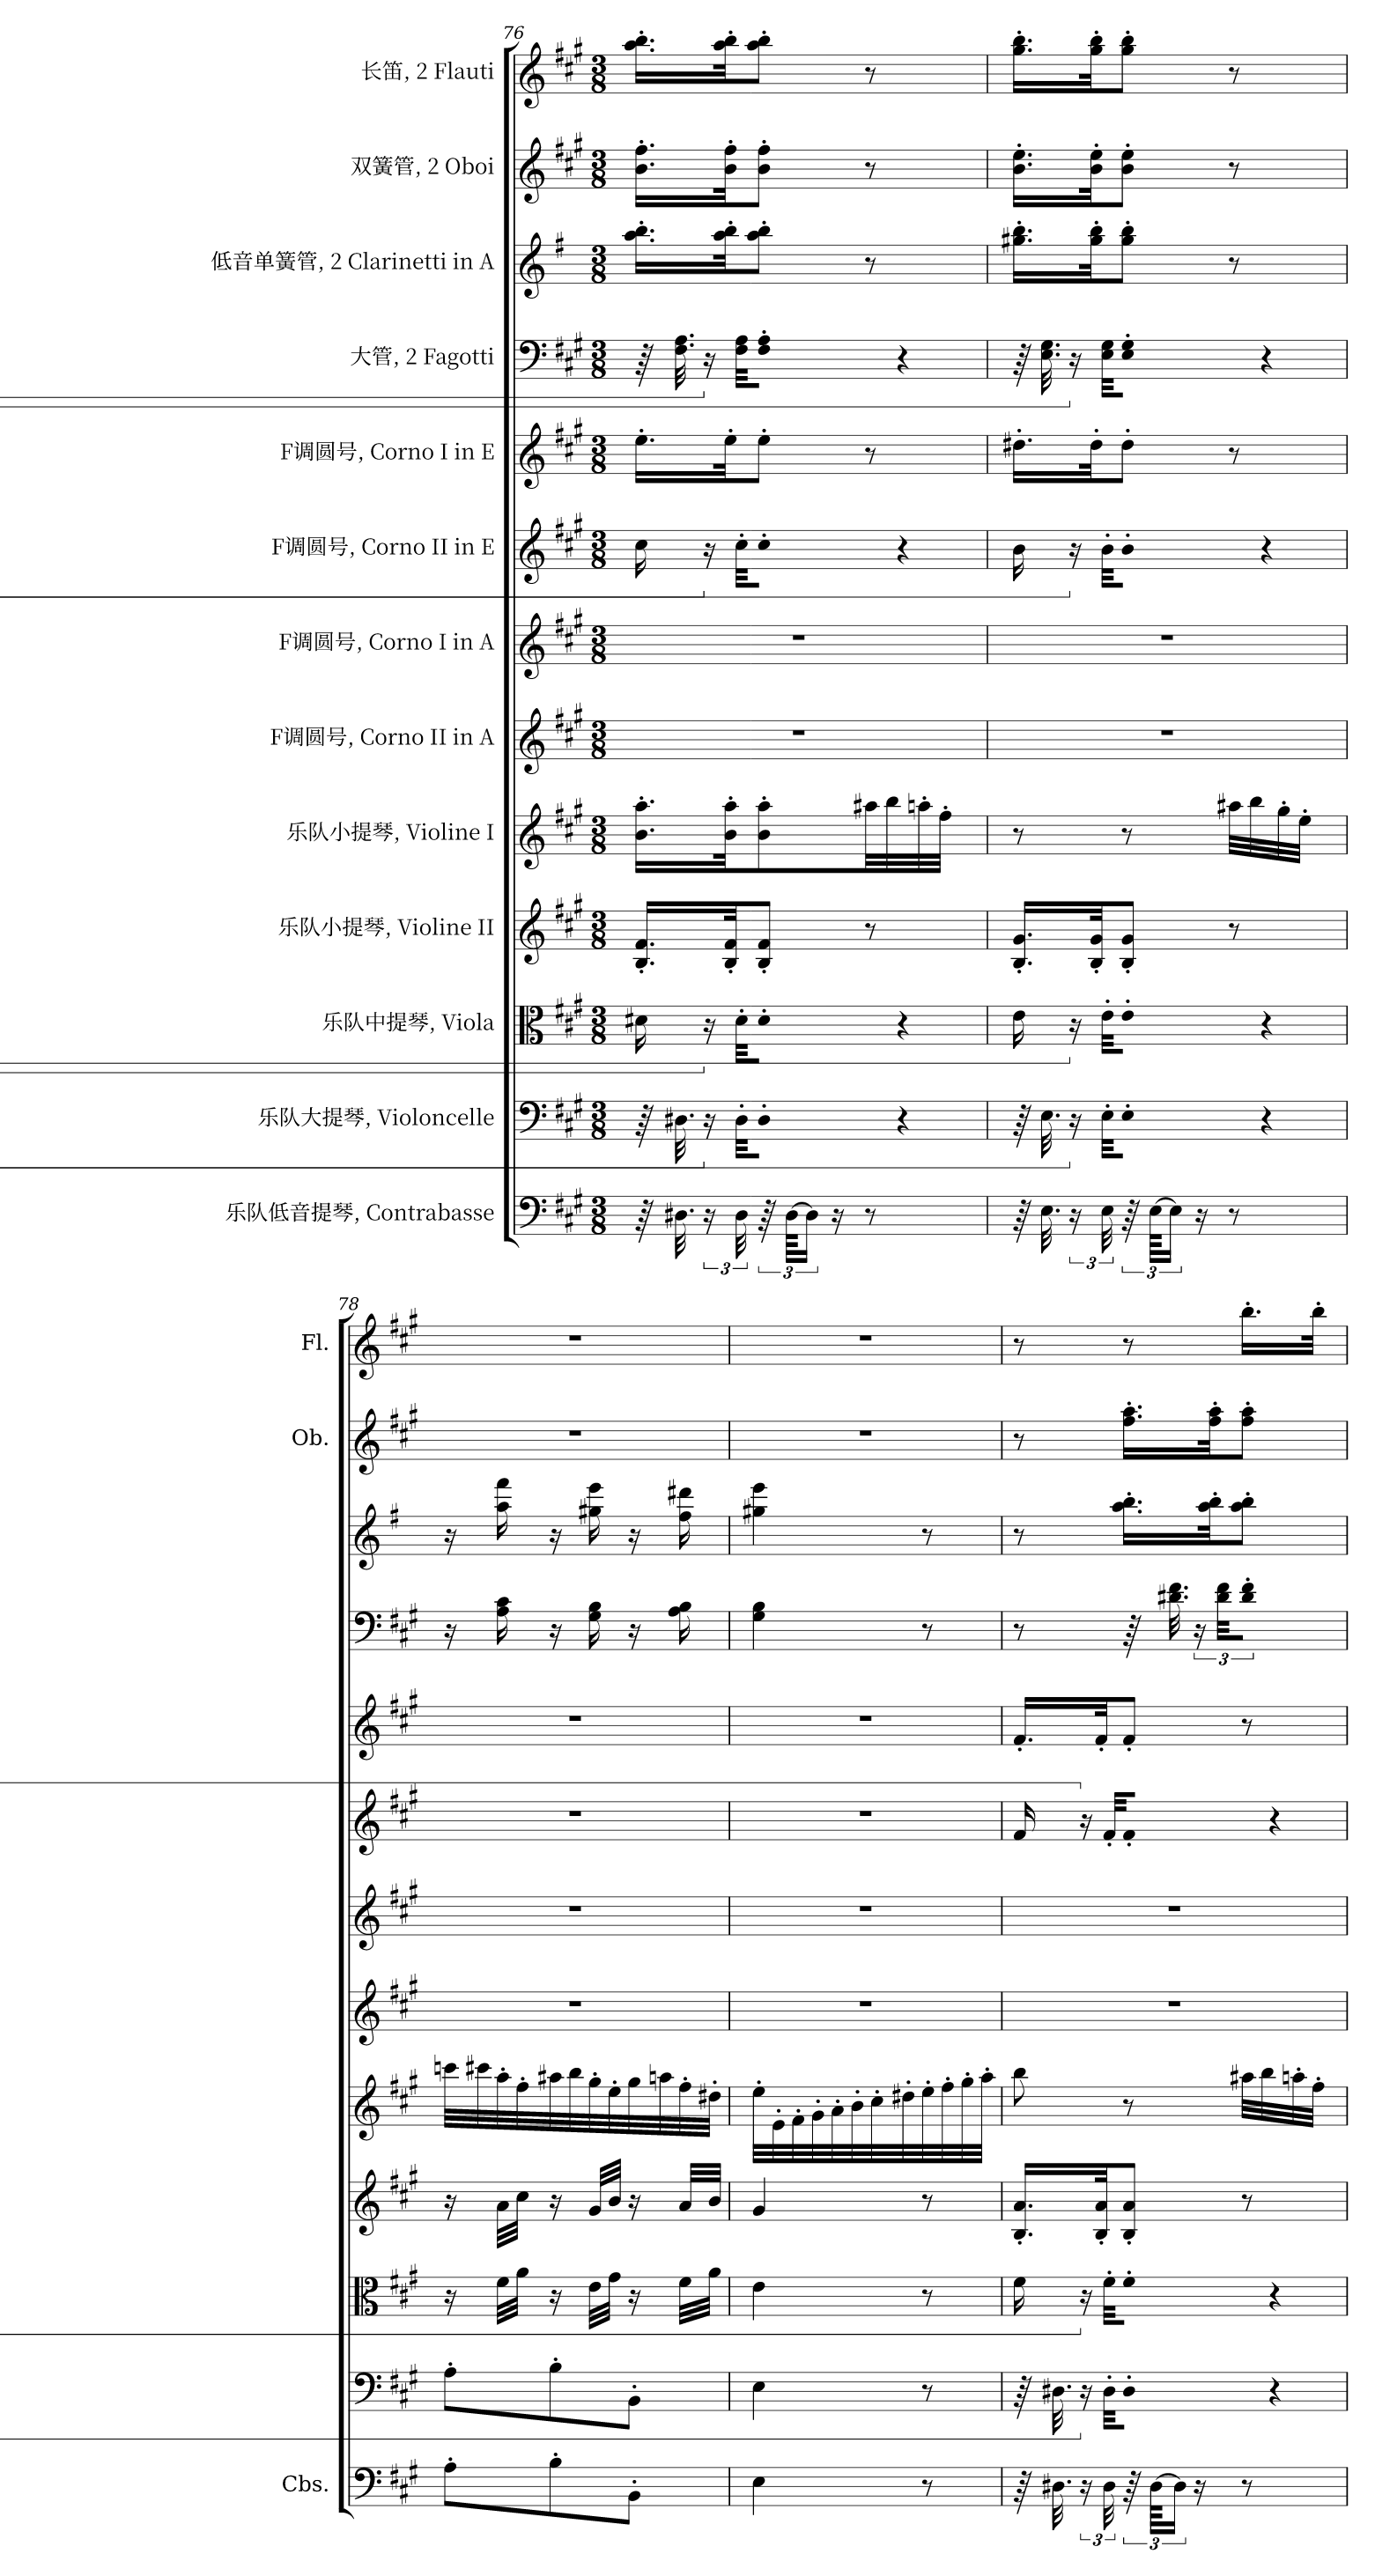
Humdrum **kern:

**kern	**kern	**kern	**kern	**kern	**kern	**kern	**kern	**kern	**kern	**kern	**kern	**kern
*part13	*part12	*part11	*part10	*part9	*part8	*part7	*part6	*part5	*part4	*part3	*part2	*part1
*staff13	*staff12	*staff11	*staff10	*staff9	*staff8	*staff7	*staff6	*staff5	*staff4	*staff3	*staff2	*staff1
*I"乐队低音提琴, Contrabasse	*I"乐队大提琴, Violoncelle	*I"乐队中提琴, Viola	*I"乐队小提琴, Violine II	*I"乐队小提琴, Violine I	*I"F调圆号, Corno II in A	*I"F调圆号, Corno I in A	*I"F调圆号, Corno II in E	*I"F调圆号, Corno I in E	*I"大管, 2 Fagotti	*I"低音单簧管, 2 Clarinetti in A	*I"双簧管, 2 Oboi	*I"长笛, 2 Flauti
*I'Cbs.	*	*	*	*	*	*	*	*	*	*	*I'Ob.	*I'Fl.
!!LO:PB:g=z
*clefF4	*clefF4	*clefC3	*clefG2	*clefG2	*clefG2	*clefG2	*clefG2	*clefG2	*clefF4	*clefG2	*clefG2	*clefG2
*ITrd7c12	*	*	*	*	*ITrd4c7	*ITrd4c7	*ITrd4c7	*ITrd4c7	*	*ITrd8c14	*	*
*k[f#c#g#]	*k[f#c#g#]	*k[f#c#g#]	*k[f#c#g#]	*k[f#c#g#]	*k[f#c#]	*k[f#c#]	*k[f#c#]	*k[f#c#]	*k[f#c#g#]	*k[f#]	*k[f#c#g#]	*k[f#c#g#]
*M3/8	*M3/8	*M3/8	*M3/8	*M3/8	*M3/8	*M3/8	*M3/8	*M3/8	*M3/8	*M3/8	*M3/8	*M3/8
*MM38	*MM38	*MM38	*MM38	*MM38	*MM38	*MM38	*MM38	*MM38	*MM38	*MM38	*MM38	*MM38
=76	=76	=76	=76	=76	=76	=76	=76	=76	=76	=76	=76	=76
64r	64r	16d#X\	16.B/' 16.f#/'LL	16.b\' 16.aa\'LL	4.r	4.r	16f#\	16.a'\LL	64r	16.a\' 16.b\'LL	16.b\' 16.ff#\'LL	16.aa\' 16.bb\'LL
32.DD#X\	32.D#X\	.	.	.	.	.	.	.	32.F#\ 32.A\	.	.	.
24r	24r	24r	.	.	.	.	24r	.	24r	.	.	.
.	.	.	32B/' 32f#/'JK	32b\' 32aa\'JK	.	.	.	32a'\JK	.	32a\' 32b\'JK	32b\' 32ff#\'JK	32aa\' 32bb\'JK
48DD#\	48D#'\KKL	48d#'\KKL	.	.	.	.	48f#'\KKL	.	48F#\ 48A\KKL	.	.	.
*	*	*	*	*	*	*	*	*	*	*	*	*MM40
96r	8D#'\J	8d#'\J	8B/' 8f#/'J	8b\' 8aa\'	.	.	8f#'\J	8a'\J	8F#\' 8A\'J	8a\' 8b\'J	8b\' 8ff#\'J	8aa\' 8bb\'J
[96DD#\KKLL	.	.	.	.	.	.	.	.	.	.	.	.
24DD#\JJ]	.	.	.	.	.	.	.	.	.	.	.	.
16r	.	.	.	.	.	.	.	.	.	.	.	.
8r	8r	8r	8r	32aa#X\LL	.	.	8r	8r	8r	8r	8r	8r
.	.	.	.	32bb\	.	.	.	.	.	.	.	.
.	.	.	.	32aan'\	.	.	.	.	.	.	.	.
.	.	.	.	32ff#'\JJJ	.	.	.	.	.	.	.	.
=77	=77	=77	=77	=77	=77	=77	=77	=77	=77	=77	=77	=77
*	*	*	*	*	*	*	*	*	*	*	*	*MM38
64r	64r	16e\	16.B/' 16.g#/'LL	8r	4.r	4.r	16e\	16.g#X'\LL	64r	16.g#X\' 16.b\'LL	16.b\' 16.ee\'LL	16.gg#\' 16.bb\'LL
32.EE\	32.E\	.	.	.	.	.	.	.	32.E\ 32.G#\	.	.	.
24r	24r	24r	.	.	.	.	24r	.	24r	.	.	.
.	.	.	32B/' 32g#/'JK	.	.	.	.	32g#'\JK	.	32g#\' 32b\'JK	32b\' 32ee\'JK	32gg#\' 32bb\'JK
48EE\	48E'\KKL	48e'\KKL	.	.	.	.	48e'\KKL	.	48E\ 48G#\KKL	.	.	.
*	*	*	*	*	*	*	*	*	*	*	*	*MM40
96r	8E'\J	8e'\J	8B/' 8g#/'J	8r	.	.	8e'\J	8g#'\J	8E\' 8G#\'J	8g#\' 8b\'J	8b\' 8ee\'J	8gg#\' 8bb\'J
[96EE\KKLL	.	.	.	.	.	.	.	.	.	.	.	.
24EE\JJ]	.	.	.	.	.	.	.	.	.	.	.	.
16r	.	.	.	.	.	.	.	.	.	.	.	.
8r	8r	8r	8r	32aa#X\LLL	.	.	8r	8r	8r	8r	8r	8r
.	.	.	.	32bb\	.	.	.	.	.	.	.	.
.	.	.	.	32gg#'\	.	.	.	.	.	.	.	.
.	.	.	.	32ee'\JJJ	.	.	.	.	.	.	.	.
!!LO:PB:g=z
=78	=78	=78	=78	=78	=78	=78	=78	=78	=78	=78	=78	=78
*	*	*	*	*	*	*	*	*	*	*	*	*MM38
8AA'\L	8A'\L	16r	16r	32cccn\LLL	4.r	4.r	4.r	4.r	16r	16r	4.r	4.r
.	.	.	.	32ccc#X\	.	.	.	.	.	.	.	.
.	.	32f#\LLL	32a\LLL	32aa'\	.	.	.	.	16A\ 16c#\	16a\ 16ff#\	.	.
.	.	32a\JJJ	32cc#\JJJ	32ff#'\	.	.	.	.	.	.	.	.
8BB'\	8B'\	16r	16r	32aa#X\	.	.	.	.	16r	16r	.	.
.	.	.	.	32bb\	.	.	.	.	.	.	.	.
.	.	32e\LLL	32g#/LLL	32gg#'\	.	.	.	.	16G#\ 16B\	16g#X\ 16ee\	.	.
.	.	32g#\JJJ	32b/JJJ	32ee'\	.	.	.	.	.	.	.	.
8BBB'\J	8BB'\J	16r	16r	32gg#\	.	.	.	.	16r	16r	.	.
.	.	.	.	32aan\	.	.	.	.	.	.	.	.
.	.	32f#\LLL	32a/LLL	32ff#'\	.	.	.	.	16A\ 16B\	16f#\ 16dd#X\	.	.
.	.	32a\JJJ	32b/JJJ	32dd#X'\JJJ	.	.	.	.	.	.	.	.
=79	=79	=79	=79	=79	=79	=79	=79	=79	=79	=79	=79	=79
*	*	*	*	*	*	*	*	*	*	*	*	*MM38
4EE\	4E\	4e\	4g#/	32ee'\LLL	4.r	4.r	4.r	4.r	4G#\ 4B\	4g#X\ 4ee\	4.r	4.r
.	.	.	.	32e'\	.	.	.	.	.	.	.	.
.	.	.	.	32f#'\	.	.	.	.	.	.	.	.
.	.	.	.	32g#'\	.	.	.	.	.	.	.	.
.	.	.	.	32a'\	.	.	.	.	.	.	.	.
.	.	.	.	32b'\	.	.	.	.	.	.	.	.
.	.	.	.	32cc#'\	.	.	.	.	.	.	.	.
.	.	.	.	32dd#X'\	.	.	.	.	.	.	.	.
8r	8r	8r	8r	32ee'\	.	.	.	.	8r	8r	.	.
.	.	.	.	32ff#'\	.	.	.	.	.	.	.	.
.	.	.	.	32gg#'\	.	.	.	.	.	.	.	.
.	.	.	.	32aa'\JJJ	.	.	.	.	.	.	.	.
!!LO:PB:g=z
=80	=80	=80	=80	=80	=80	=80	=80	=80	=80	=80	=80	=80
*	*	*	*	*	*	*	*	*	*	*	*	*MM38
64r	64r	16f#\	16.B/' 16.a/'LL	8bb\	4.r	4.r	16B/	16.B'/LL	8r	8r	8r	8r
32.DD#X\	32.D#X\	.	.	.	.	.	.	.	.	.	.	.
24r	24r	24r	.	.	.	.	24r	.	.	.	.	.
.	.	.	32B/' 32a/'JK	.	.	.	.	32B'/JK	.	.	.	.
48DD#\	48D#'\KKL	48f#'\KKL	.	.	.	.	48B'/KKL	.	.	.	.	.
*	*	*	*	*	*	*	*	*	*	*	*	*MM40
96r	8D#'\J	8f#'\J	8B/' 8a/'J	8r	.	.	8B'/J	8B'/J	64r	16.a\' 16.b\'LL	16.ff#\' 16.aa\'LL	8r
[96DD#\KKLL	.	.	.	.	.	.	.	.	.	.	.	.
.	.	.	.	.	.	.	.	.	32.d#X\ 32.f#\	.	.	.
24DD#\JJ]	.	.	.	.	.	.	.	.	.	.	.	.
16r	.	.	.	.	.	.	.	.	24r	.	.	.
.	.	.	.	.	.	.	.	.	.	32a\' 32b\'JK	32ff#\' 32aa\'JK	.
.	.	.	.	.	.	.	.	.	48d#\ 48f#\KKL	.	.	.
8r	8r	8r	8r	32aa#X\LLL	.	.	8r	8r	8d#\' 8f#\'J	8a\' 8b\'J	8ff#\' 8aa\'J	16.bb'\LL
.	.	.	.	32bb\	.	.	.	.	.	.	.	.
.	.	.	.	32aan'\	.	.	.	.	.	.	.	.
.	.	.	.	32ff#'\JJJ	.	.	.	.	.	.	.	32bb'\JJk
=	=	=	=	=	=	=	=	=	=	=	=	=
*-	*-	*-	*-	*-	*-	*-	*-	*-	*-	*-	*-	*-
